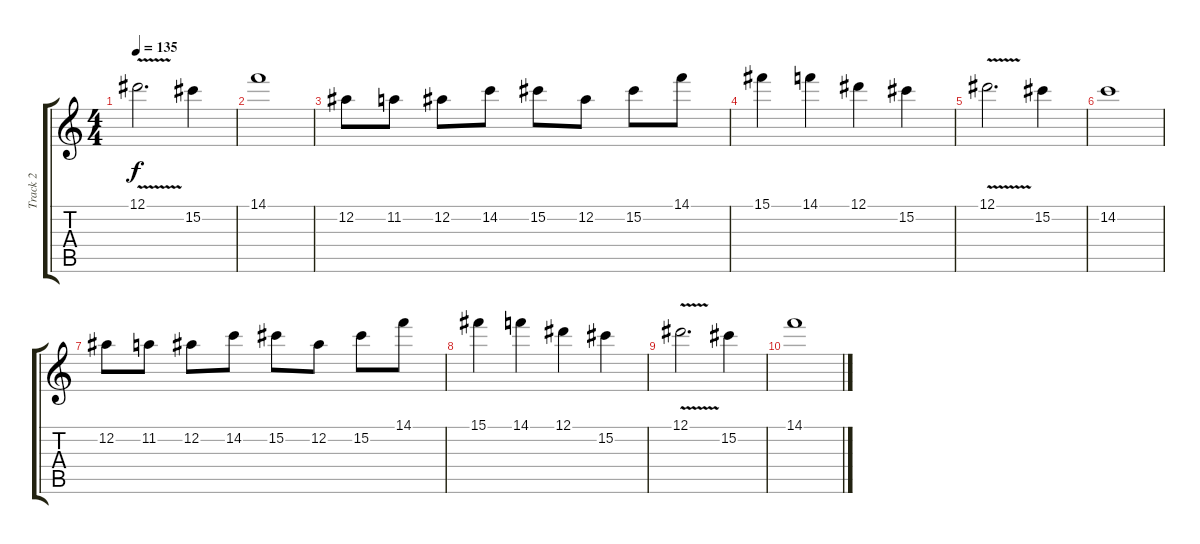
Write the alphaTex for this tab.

\track ("Track 2" "Track 2") {instrument acousticguitarsteel}
\staff {score tabs}
\tuning (Eb4 Bb3 Gb3 Db3 Ab2 Eb2) {hide}
\ts (4 4)
\tempo 135
\clef g2
\ks c
12.1{v}.2{d dy f} 15.2.4 |
14.1.1 |
12.2.8{volume 0} 11.2.8 12.2.8 14.2.8 15.2.8 12.2.8 15.2.8 14.1.8 |
15.1.4 14.1.4 12.1.4 15.2.4 |
12.1{v}.2{d} 15.2.4 |
14.2.1 |
12.2.8 11.2.8 12.2.8 14.2.8 15.2.8 12.2.8 15.2.8 14.1.8 |
15.1.4 14.1.4 12.1.4 15.2.4 |
12.1{v}.2{d} 15.2.4 |
14.1.1
